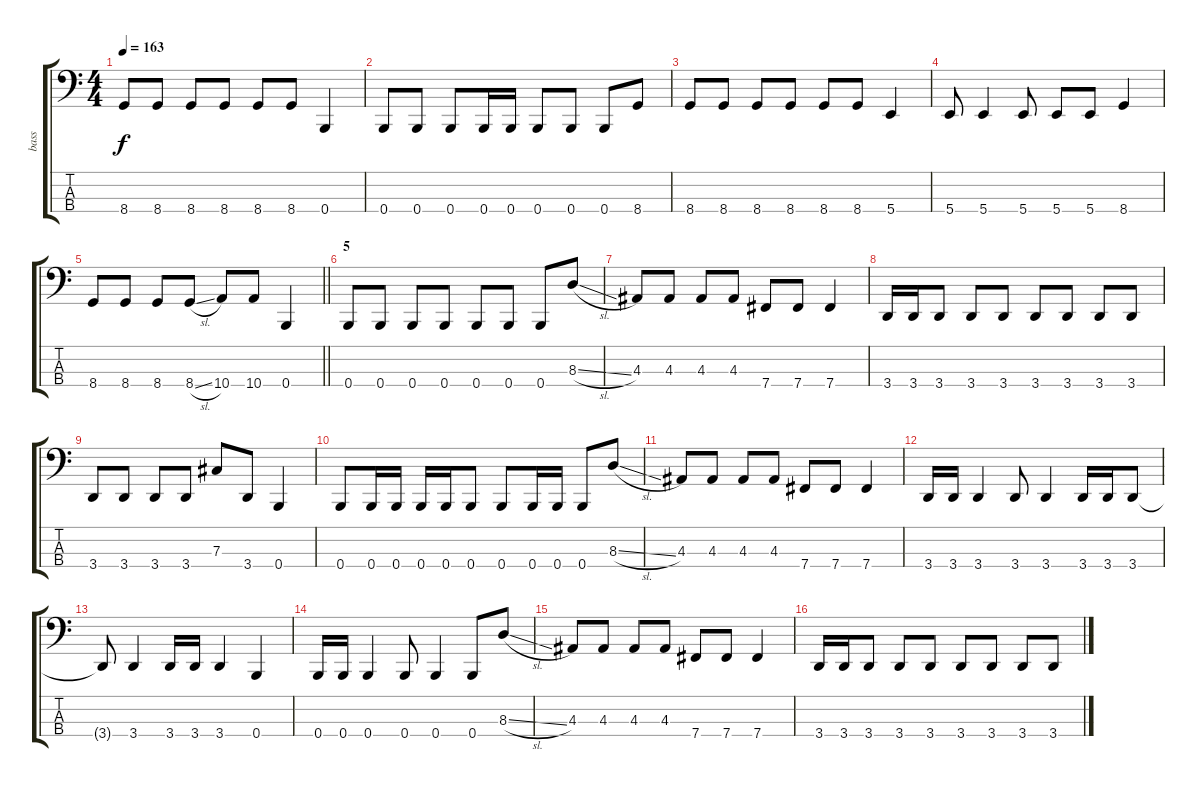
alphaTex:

\track ("bass" "bass") {instrument electricbasspick}
\staff {score tabs}
\tuning (E2 B1 Gb1 B0) {hide}
\ts (4 4)
\tempo 163
\clef f4
\ks c
8.4.8{dy f} 8.4.8 8.4.8 8.4.8 8.4.8 8.4.8 0.4.4 |
0.4.8 0.4.8 0.4.8 0.4.16 0.4.16 0.4.8 0.4.8 0.4.8 8.4.8 |
8.4.8 8.4.8 8.4.8 8.4.8 8.4.8 8.4.8 5.4.4 |
5.4.8 5.4.4 5.4.8 5.4.8 5.4.8 8.4.4 |
\barLineRight lightlight
8.4.8 8.4.8 8.4.8 8.4{sl}.8 10.4.8 10.4.8 0.4.4 |
\section ("" "5")
0.4.8 0.4.8 0.4.8 0.4.8 0.4.8 0.4.8 0.4.8 8.3{sl}.8 |
4.3.8 4.3.8 4.3.8 4.3.8 7.4.8 7.4.8 7.4.4 |
3.4.16 3.4.16 3.4.8 3.4.8 3.4.8 3.4.8 3.4.8 3.4.8 3.4.8 |
3.4.8 3.4.8 3.4.8 3.4.8 7.3.8 3.4.8 0.4.4 |
0.4.8 0.4.16 0.4.16 0.4.16 0.4.16 0.4.8 0.4.8 0.4.16 0.4.16 0.4.8 8.3{sl}.8 |
4.3.8 4.3.8 4.3.8 4.3.8 7.4.8 7.4.8 7.4.4 |
3.4.16 3.4.16 3.4.4 3.4.8 3.4.4 3.4.16 3.4.16 3.4.8 |
3.4{t}.8 3.4.4 3.4.16 3.4.16 3.4.4 0.4.4 |
0.4.16 0.4.16 0.4.4 0.4.8 0.4.4 0.4.8 8.3{sl}.8 |
4.3.8 4.3.8 4.3.8 4.3.8 7.4.8 7.4.8 7.4.4 |
3.4.16 3.4.16 3.4.8 3.4.8 3.4.8 3.4.8 3.4.8 3.4.8 3.4.8
